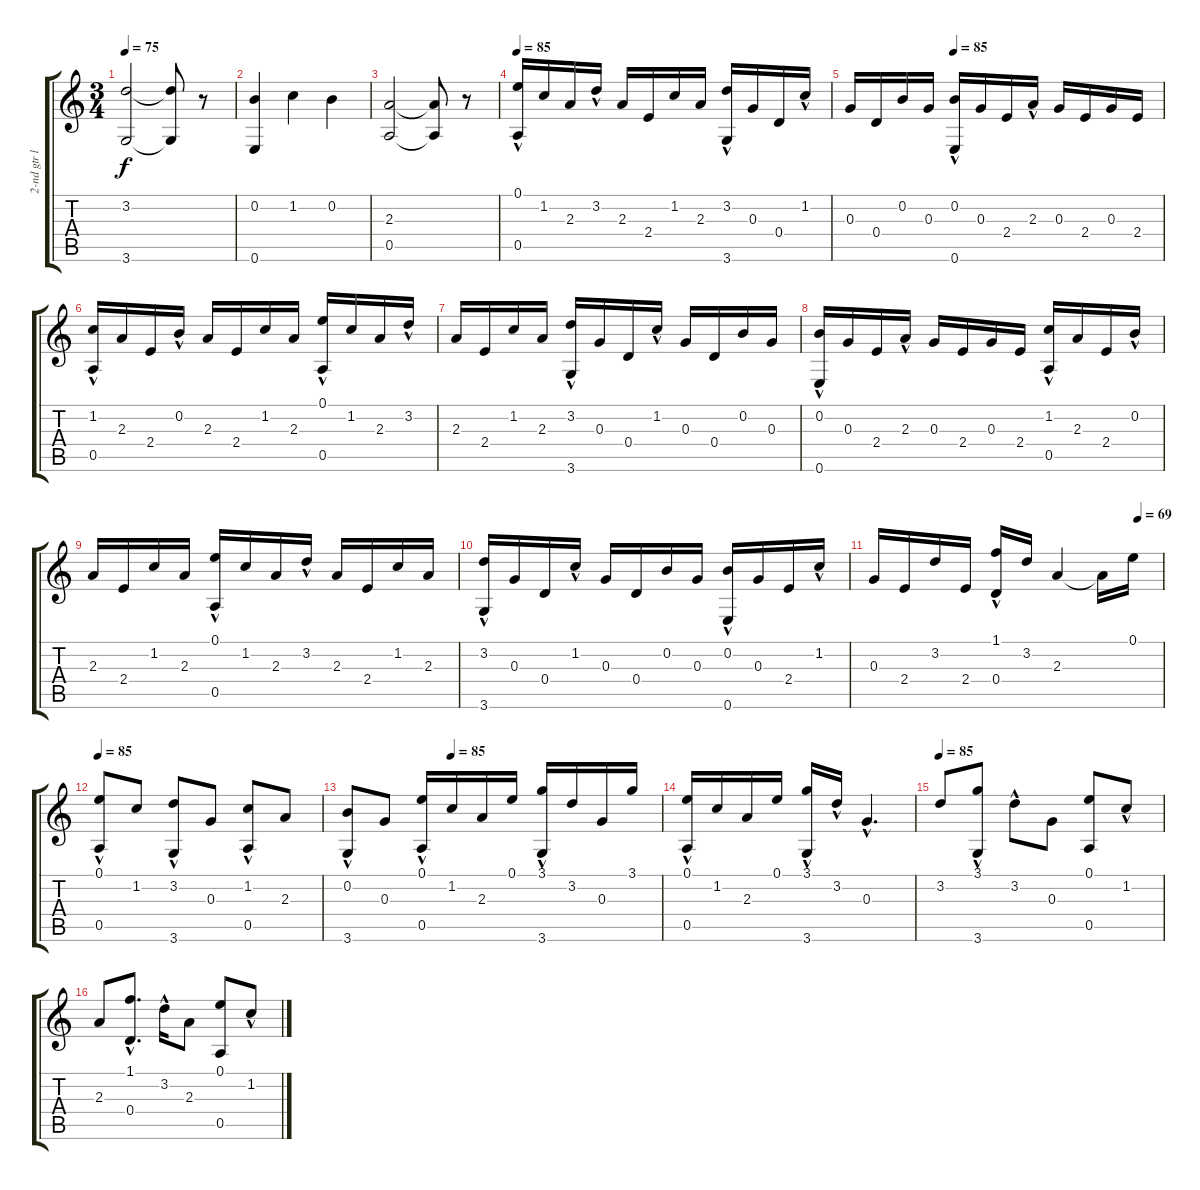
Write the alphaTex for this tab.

\track ("2-nd gtr line" "2-nd gtr l") {instrument electricguitarclean}
\staff {score tabs}
\tuning (E4 B3 G3 D3 A2 E2) {hide}
\ts (3 4)
\tempo 75
\clef g2
\ks c
(3.2 3.6).2{dy f} (3.2{t} 3.6{t}).8 r.8 |
(0.2 0.6).4 1.2.4 0.2.4 |
(2.3 0.5).2 (2.3{t} 0.5{t}).8 r.8 |
\tempo 85
(0.1{hac} 0.5).16 1.2.16 2.3.16 3.2{hac}.16 2.3.16 2.4.16 1.2.16 2.3.16 (3.2{hac} 3.6).16 0.3.16 0.4.16 1.2{hac}.16 |
\tempo (85 0.3333333333333333)
0.3.16 0.4.16 0.2.16 0.3.16 (0.2{hac} 0.6).16 0.3.16 2.4.16 2.3{hac}.16 0.3.16 2.4.16 0.3.16 2.4.16 |
(1.2{hac} 0.5).16 2.3.16 2.4.16 0.2{hac}.16 2.3.16 2.4.16 1.2.16 2.3.16 (0.1{hac} 0.5).16 1.2.16 2.3.16 3.2{hac}.16 |
2.3.16 2.4.16 1.2.16 2.3.16 (3.2{hac} 3.6).16 0.3.16 0.4.16 1.2{hac}.16 0.3.16 0.4.16 0.2.16 0.3.16 |
(0.2{hac} 0.6).16 0.3.16 2.4.16 2.3{hac}.16 0.3.16 2.4.16 0.3.16 2.4.16 (1.2{hac} 0.5).16 2.3.16 2.4.16 0.2{hac}.16 |
2.3.16 2.4.16 1.2.16 2.3.16 (0.1{hac} 0.5).16 1.2.16 2.3.16 3.2{hac}.16 2.3.16 2.4.16 1.2.16 2.3.16 |
(3.2{hac} 3.6).16 0.3.16 0.4.16 1.2{hac}.16 0.3.16 0.4.16 0.2.16 0.3.16 (0.2{hac} 0.6).16 0.3.16 2.4.16 1.2{hac}.16 |
\tempo (69 0.9166666666666666)
0.3.16 2.4.16 3.2.16 2.4.16 (1.1 0.4{hac}).16 3.2.16 2.3.4 2.3{t}.16 0.1.16 |
\tempo 85
(0.1 0.5{hac}).8 1.2.8 (3.2 3.6{hac}).8 0.3.8 (1.2 0.5{hac}).8 2.3.8 |
\tempo (85 0.3333333333333333)
(0.2{hac} 3.6{hac}).8 0.3.8 (0.1{hac} 0.5{hac}).16 1.2.16 2.3.16 0.1.16 (3.1{hac} 3.6{hac}).16 3.2.16 0.3.16 3.1.16 |
(0.1{hac} 0.5{hac}).16 1.2.16 2.3.16 0.1.16 (3.1 3.6{hac}).16 3.2{hac}.16 0.3{hac}.4{d} |
\tempo 85
3.2.8 (3.1 3.6{hac}).8 3.2{hac}.8 0.3.8 (0.1 0.5).8 1.2{hac}.8 |
2.3.8 (1.1{hac} 0.4).8{d} 3.2{hac}.16 2.3.8 (0.1 0.5).8 1.2{hac}.8
